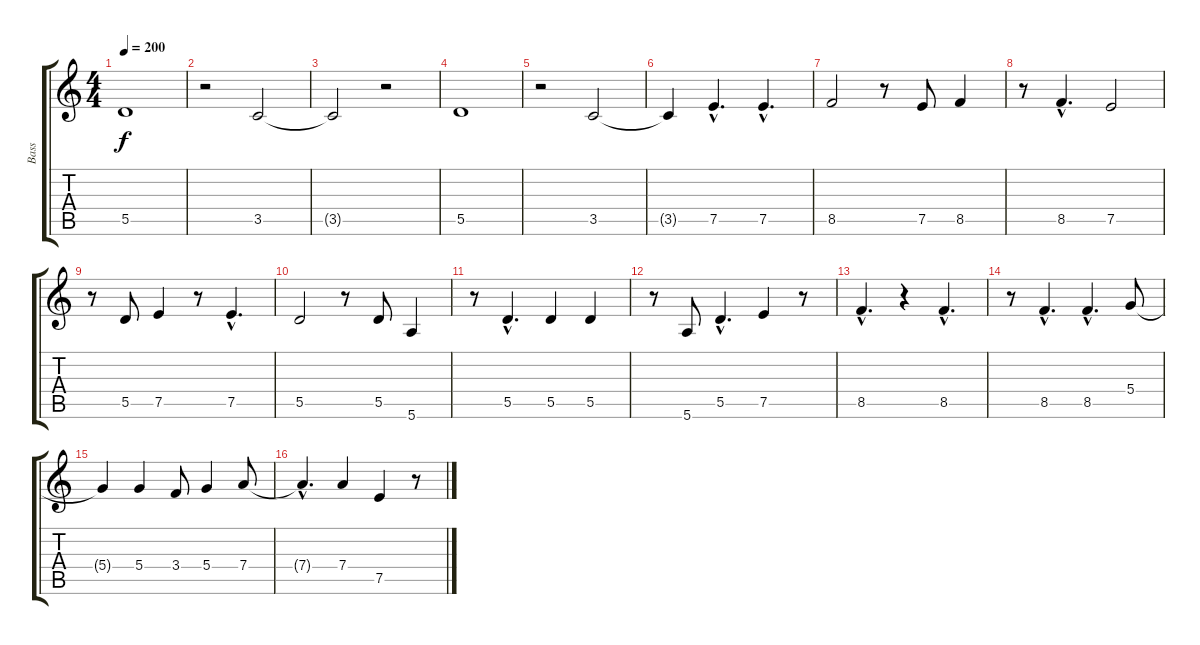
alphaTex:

\track ("Bass" "Bass") {instrument electricbasspick}
\staff {score tabs}
\tuning (E4 B3 G3 D3 A2 E2) {hide}
\ts (4 4)
\tempo 200
\clef g2
\ks c
5.5.1{dy f instrument electricbasspick} |
r.2 3.5.2 |
3.5{t}.2 r.2 |
5.5.1 |
r.2 3.5.2 |
3.5{t}.4 7.5{hac}.4{d} 7.5{hac}.4{d} |
8.5.2 r.8 7.5.8 8.5.4 |
r.8 8.5{hac}.4{d} 7.5.2 |
r.8 5.5.8 7.5.4 r.8 7.5{hac}.4{d} |
5.5.2 r.8 5.5.8 5.6.4 |
r.8 5.5{hac}.4{d} 5.5.4 5.5.4 |
r.8 5.6.8 5.5{hac}.4{d} 7.5.4 r.8 |
8.5{hac}.4{d} r.4 8.5{hac}.4{d} |
r.8 8.5{hac}.4{d} 8.5{hac}.4{d} 5.4.8 |
5.4{t}.4 5.4.4 3.4.8 5.4.4 7.4.8 |
7.4{hac t}.4{d} 7.4.4 7.5.4 r.8
